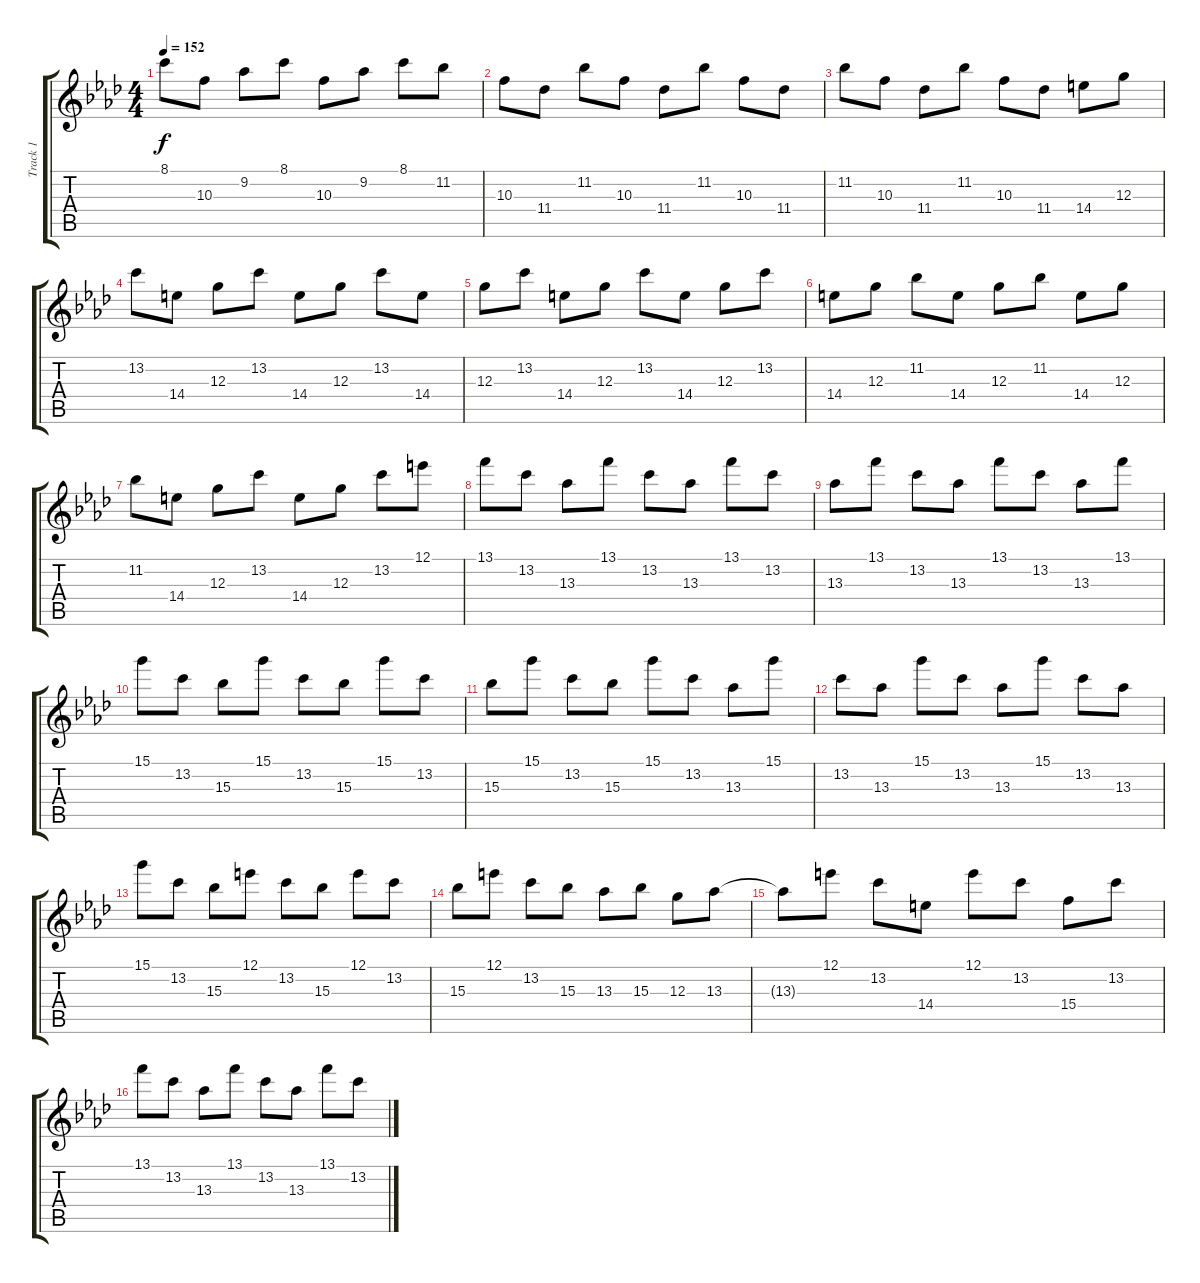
\track ("Track 1" "Track 1") {instrument electricguitarjazz}
\staff {score tabs}
\tuning (E4 B3 G3 D3 A2 D2) {hide}
\ts (4 4)
\tempo 152
\clef g2
\ks fminor
8.1.8{dy f} 10.3.8 9.2.8 8.1.8 10.3.8 9.2.8 8.1.8 11.2.8 |
10.3.8 11.4.8 11.2.8 10.3.8 11.4.8 11.2.8 10.3.8 11.4.8 |
11.2.8 10.3.8 11.4.8 11.2.8 10.3.8 11.4.8 14.4.8 12.3.8 |
13.2.8 14.4.8 12.3.8 13.2.8 14.4.8 12.3.8 13.2.8 14.4.8 |
12.3.8 13.2.8 14.4.8 12.3.8 13.2.8 14.4.8 12.3.8 13.2.8 |
14.4.8 12.3.8 11.2.8 14.4.8 12.3.8 11.2.8 14.4.8 12.3.8 |
11.2.8 14.4.8 12.3.8 13.2.8 14.4.8 12.3.8 13.2.8 12.1.8 |
13.1.8 13.2.8 13.3.8 13.1.8 13.2.8 13.3.8 13.1.8 13.2.8 |
13.3.8 13.1.8 13.2.8 13.3.8 13.1.8 13.2.8 13.3.8 13.1.8 |
15.1.8 13.2.8 15.3.8 15.1.8 13.2.8 15.3.8 15.1.8 13.2.8 |
15.3.8 15.1.8 13.2.8 15.3.8 15.1.8 13.2.8 13.3.8 15.1.8 |
13.2.8 13.3.8 15.1.8 13.2.8 13.3.8 15.1.8 13.2.8 13.3.8 |
15.1.8 13.2.8 15.3.8 12.1.8 13.2.8 15.3.8 12.1.8 13.2.8 |
15.3.8 12.1.8 13.2.8 15.3.8 13.3.8 15.3.8 12.3.8 13.3.8 |
13.3{t}.8 12.1.8 13.2.8 14.4.8 12.1.8 13.2.8 15.4.8 13.2.8 |
13.1.8 13.2.8 13.3.8 13.1.8 13.2.8 13.3.8 13.1.8 13.2.8
